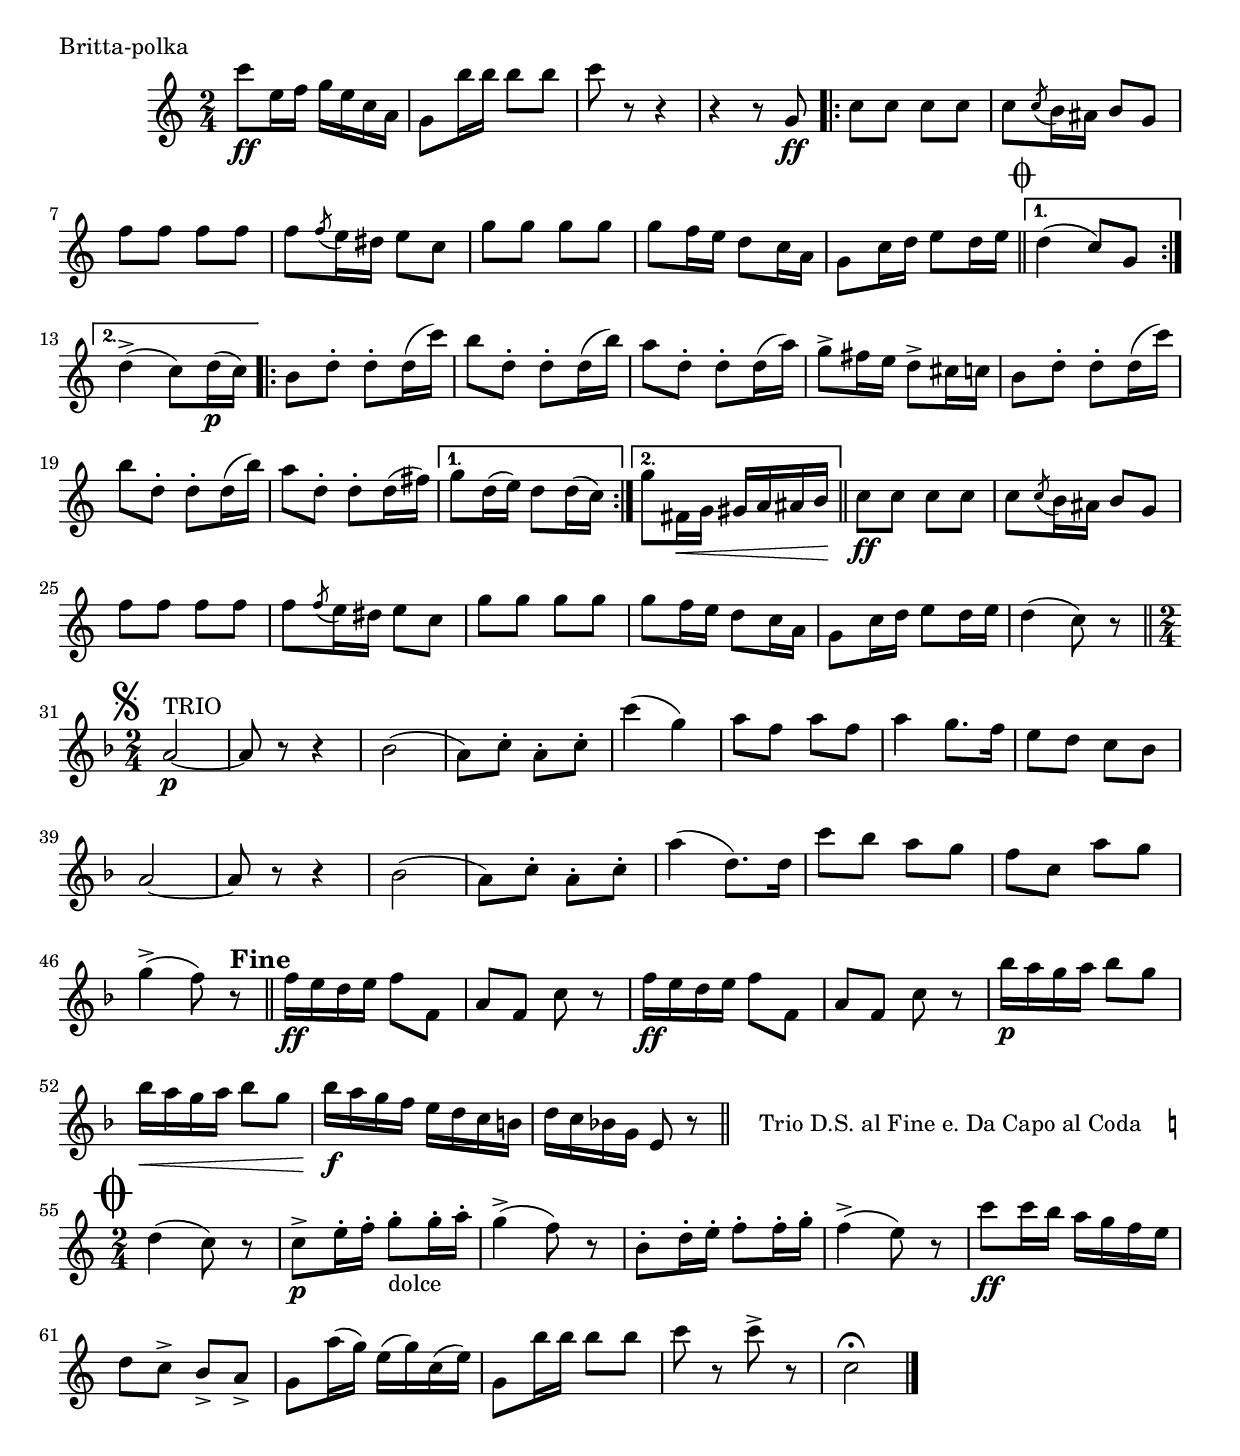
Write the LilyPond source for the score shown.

\version "2.18.0"
% When ready to include in collection: 1. Comment out paper.
% 				       2. Create include file of relative and
%					  header.
#(allow-volta-hook "||")
%Comment out from here
%{
#(ly:set-option 'point-and-click #t)
%#(set-default-paper-size "a5" 'landscape)
#(set-default-paper-size "a4" 'portrait)
#(set-global-staff-size 18) % set staff-size when ready to print

\include "Marsch_format.ly"

%...to here
%}
  \score {

    % Svenska Polisens Marscher: 1. Title    
    \relative c'' { 
    	    \key c \major \time 2/4 
    	    \compressFullBarRests
    	    \set Score.markFormatter = #format-mark-box-letters
    	    \set Score.explicitKeySignatureVisibility = #begin-of-line-visible
    	    
    	    c'8\ff e,16 f g e c a |g8 b'16 b b8 b |c8 r r4 | r r8 g,\ff

    	    \repeat volta 2 {
    	    	    c8 c c c |c \acciaccatura c8 b16 ais b8 g |f' f f f 
    	    f \acciaccatura f8 e16 dis e8 c |g' g g g |g f16 e d8 c16 a
    	    g8 c16 d e8 d16 e \bar "||" 
    	    \mark \markup { \musicglyph #"scripts.coda" } }
    	    \alternative {
    	    	    {d4 (c8) g }
    	    	    {d'4-> (c8) d16\p (c) }
    	    }
    	    
    	    \repeat volta 2 {
    	    	    b8 d-. d-. d16 (c') |b8 d,-. d-. d16 (b') 
    	    	    a8 d,-. d-. d16 (a') |g8-> fis16 e d8-> cis16 c!
    	    	    b8 d-. d-. d16 (c') |b8 d,-. d-. d16 (b') 
    	    	    a8 d,-. d-. d16 (fis) }
    	    \alternative {
    	    	    {g8 d16 (e) d8 d16 (c) }
    	    	    {g'8 fis,16\< g gis a ais b\! \bar "||"}
    	    }
    	    
    	    c8\ff c c c |c \acciaccatura c8 b16 ais b8 g |f' f f f 
    	    f \acciaccatura f8 e16 dis e8 c |g' g g g |g f16 e d8 c16 a
    	    g8 c16 d e8 d16 e |d4 (c8) r \bar "||"
    	    
    	    \key f \major \time 2/4 
    	    \mark \markup { \musicglyph #"scripts.segno" }
    	    a2~\p^\markup {TRIO} |a8 r r4 |bes2 ( |a8) c-. a-. c-. |c'4 (g)
    	    a8 f a f |a4 g8. f16 |e8 d c bes |a2~ |a8 r r4 |bes2 ( 
    	    a8) c-. a-. c-. |a'4 (d,8.) d16 |c'8 bes a g |f c a' g 
    	    g4-> (f8) r^\markup {\bold\large "Fine"}
    	    \bar "||"
    	    
    	    f16\ff e d e f8 f, |a f c' r |f16\ff e d e f8 f, |a f c' r
    	    bes'16\p a g a bes8 g |bes16\< a g a bes8 g |bes16\f a g f e d c b
    	    d c bes! g e8 r \bar "||"
    	    
% \cadenzaOn will suppress the bar count and \stopStaff removes the staff lines.
     \cadenzaOn
    	 \stopStaff
    	   \override Staff.TimeSignature #'break-visibility = #end-of-line-invisible
    	   \set Staff.explicitClefVisibility = #end-of-line-invisible 
    	   \set Staff.explicitKeySignatureVisibility = #end-of-line-invisible 
    	   \set Staff.printKeyCancellation = ##f 
    	   
    	   \once \override TextScript.extra-offset = #'( 2 . -3.5 )
    	   s1*0^\markup { "Trio D.S. al Fine e. Da Capo al Coda" }
% Increasing the unfold counter will expand the staff-free space
          \repeat unfold 6 {
          s4 s4
          \bar "" }
% Resume bar count and show staff lines again
        \startStaff
     \cadenzaOff

% Coda on new line, use this:
     	\break
     	\once \override Score.RehearsalMark.font-size = #5
     	\mark \markup { \musicglyph #"scripts.coda" }

% The coda
	\key c \major \time 2/4
	d'4 (c8) r |c8->\p e16-. f-. g8-._\markup {dolce} g16-. a-. |g4-> (f8) r
	b,-. d16-. e-. f8-. f16-. g-. |f4-> (e8) r |c'\ff c16 b a g f e
	d8 c-> b-> a-> |g8 a'16 (g) e (g) c, (e) |g,8 b'16 b b8 b |c r c-> r 
	c,2\fermata
	%{	\repeat unfold 3 
          s4 s4 s4
          \bar "" 
        %}
	\bar"|." \break	    
    }%end relative
    \header {
    	    piece = "Britta-polka"
    	    composer = "H.C.Lumbye"
    	}
    	\layout {ragged-last = ##t
    	}
  }%end score
